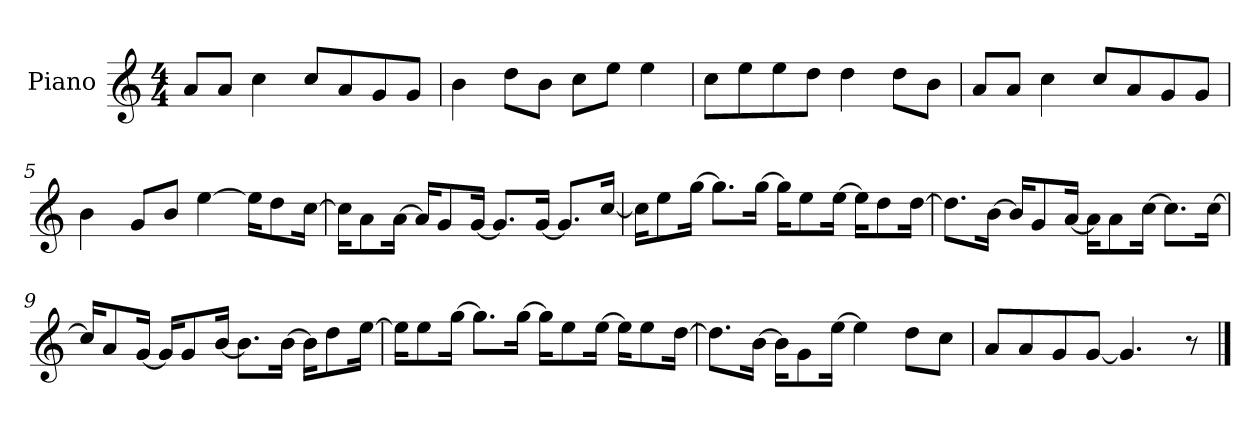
**kern
*part1
*staff1
*I"Piano
*I'P-no
*clefG2
*k[]
*M4/4
*MM90
=1
8a/L
8a/J
4cc\
8cc/L
8a/
8g/
8g/J
=2
4b\
8dd\L
8b\J
8cc\L
8ee\J
4ee\
=3
8cc\L
8ee\
8ee\
8dd\J
4dd\
8dd\L
8b\J
=4
8a/L
8a/J
4cc\
8cc/L
8a/
8g/
8g/J
=5
4b\
8g/L
8b/J
[4ee\
16ee\KL]
8dd\
[16cc\Jk
!!LO:LB:g=z
=6
16cc\KL]
8a\
[16a\Jk
16a/KL]
8g/
[16g/Jk
8.g/L]
[16g/Jk
8.g/L]
[16cc/Jk
=7
16cc\KL]
8ee\
[16gg\Jk
8.gg\L]
[16gg\Jk
16gg\KL]
8ee\
[16ee\Jk
16ee\KL]
8dd\
[16dd\Jk
=8
8.dd\L]
[16b\Jk
16b/KL]
8g/
[16a/Jk
16a\KL]
8a\
[16cc\Jk
8.cc\L]
[16cc\Jk
=9
16cc/KL]
8a/
[16g/Jk
16g/KL]
8g/
[16b/Jk
8.b\L]
[16b\Jk
16b\KL]
8dd\
[16ee\Jk
!!LO:LB:g=z
=10
16ee\KL]
8ee\
[16gg\Jk
8.gg\L]
[16gg\Jk
16gg\KL]
8ee\
[16ee\Jk
16ee\KL]
8ee\
[16dd\Jk
=11
8.dd\L]
[16b\Jk
16b\KL]
8g\
[16ee\Jk
4ee\]
8dd\L
8cc\J
=12
8a/L
8a/
8g/
[8g/J
4.g/]
8r
==
*-
